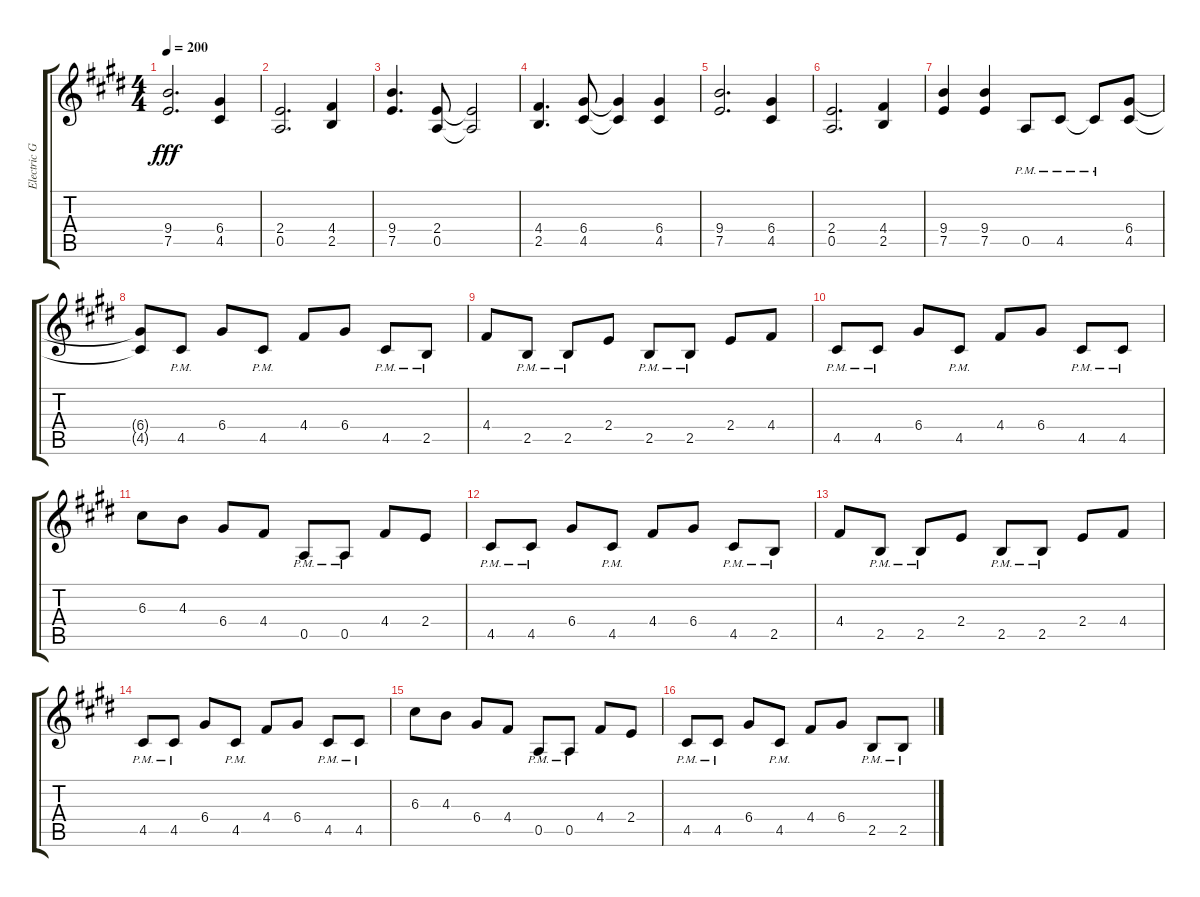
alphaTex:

\track ("Electric Guitar" "Electric G") {instrument distortionguitar}
\staff {score tabs}
\tuning (E4 B3 G3 D3 A2 E2) {hide}
\ts (4 4)
\tempo 200
\clef g2
\ks c#minor
(9.4 7.5).2{d dy fff} (6.4 4.5).4 |
(2.4 0.5).2{d} (4.4 2.5).4 |
(9.4 7.5).4{d} (2.4 0.5).8 (2.4{t} 0.5{t}).2 |
(4.4 2.5).4{d} (6.4 4.5).8 (6.4{t} 4.5{t}).4 (6.4 4.5).4 |
(9.4 7.5).2{d} (6.4 4.5).4 |
(2.4 0.5).2{d} (4.4 2.5).4 |
(9.4 7.5).4 (9.4 7.5).4 0.5{pm}.8 4.5{pm}.8 4.5{pm t}.8 (6.4 4.5).8 |
(6.4{t} 4.5{t}).8 4.5{pm}.8 6.4.8 4.5{pm}.8 4.4.8 6.4.8 4.5{pm}.8 2.5{pm}.8 |
4.4.8 2.5{pm}.8 2.5{pm}.8 2.4.8 2.5{pm}.8 2.5{pm}.8 2.4.8 4.4.8 |
4.5{pm}.8 4.5{pm}.8 6.4.8 4.5{pm}.8 4.4.8 6.4.8 4.5{pm}.8 4.5{pm}.8 |
6.3.8 4.3.8 6.4.8 4.4.8 0.5{pm}.8 0.5{pm}.8 4.4.8 2.4.8 |
4.5{pm}.8 4.5{pm}.8 6.4.8 4.5{pm}.8 4.4.8 6.4.8 4.5{pm}.8 2.5{pm}.8 |
4.4.8 2.5{pm}.8 2.5{pm}.8 2.4.8 2.5{pm}.8 2.5{pm}.8 2.4.8 4.4.8 |
4.5{pm}.8 4.5{pm}.8 6.4.8 4.5{pm}.8 4.4.8 6.4.8 4.5{pm}.8 4.5{pm}.8 |
6.3.8 4.3.8 6.4.8 4.4.8 0.5{pm}.8 0.5{pm}.8 4.4.8 2.4.8 |
4.5{pm}.8 4.5{pm}.8 6.4.8 4.5{pm}.8 4.4.8 6.4.8 2.5{pm}.8 2.5{pm}.8
